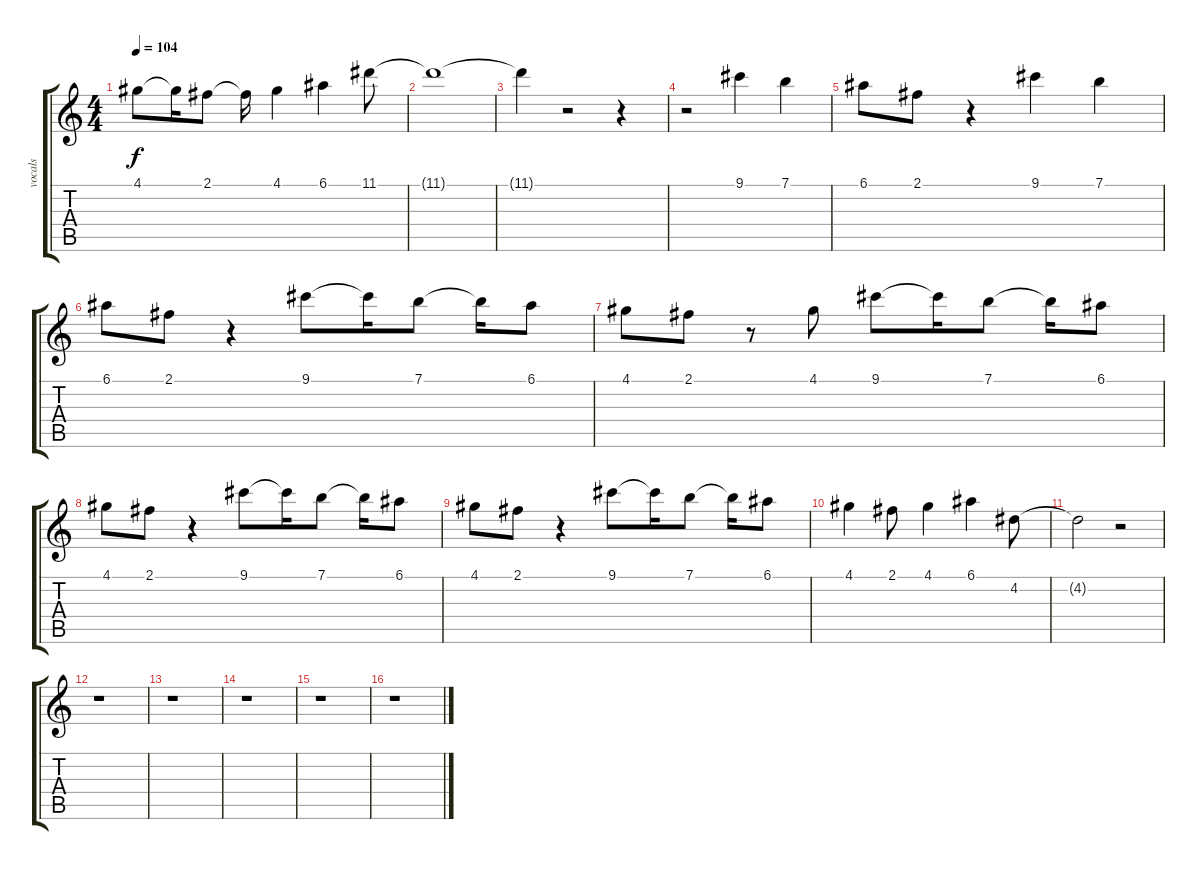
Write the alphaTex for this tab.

\track ("vocals" "vocals") {instrument overdrivenguitar}
\staff {score tabs}
\tuning (E4 B3 G3 D3 A2 E2) {hide}
\ts (4 4)
\tempo 104
\clef g2
\ks c
4.1.8{dy f} 4.1{t}.16 2.1.8 2.1{t}.16 4.1.4 6.1.4 11.1.8 |
11.1{t}.1 |
11.1{t}.4 r.2 r.4 |
r.2 9.1.4 7.1.4 |
6.1.8 2.1.8 r.4 9.1.4 7.1.4 |
6.1.8 2.1.8 r.4 9.1.8 9.1{t}.16 7.1.8 7.1{t}.16 6.1.8 |
4.1.8 2.1.8 r.8 4.1.8 9.1.8 9.1{t}.16 7.1.8 7.1{t}.16 6.1.8 |
4.1.8 2.1.8 r.4 9.1.8 9.1{t}.16 7.1.8 7.1{t}.16 6.1.8 |
4.1.8 2.1.8 r.4 9.1.8 9.1{t}.16 7.1.8 7.1{t}.16 6.1.8 |
4.1.4 2.1.8 4.1.4 6.1.4 4.2.8 |
4.2{t}.2 r.2 |
r.1 |
r.1 |
r.1 |
r.1 |
r.1
